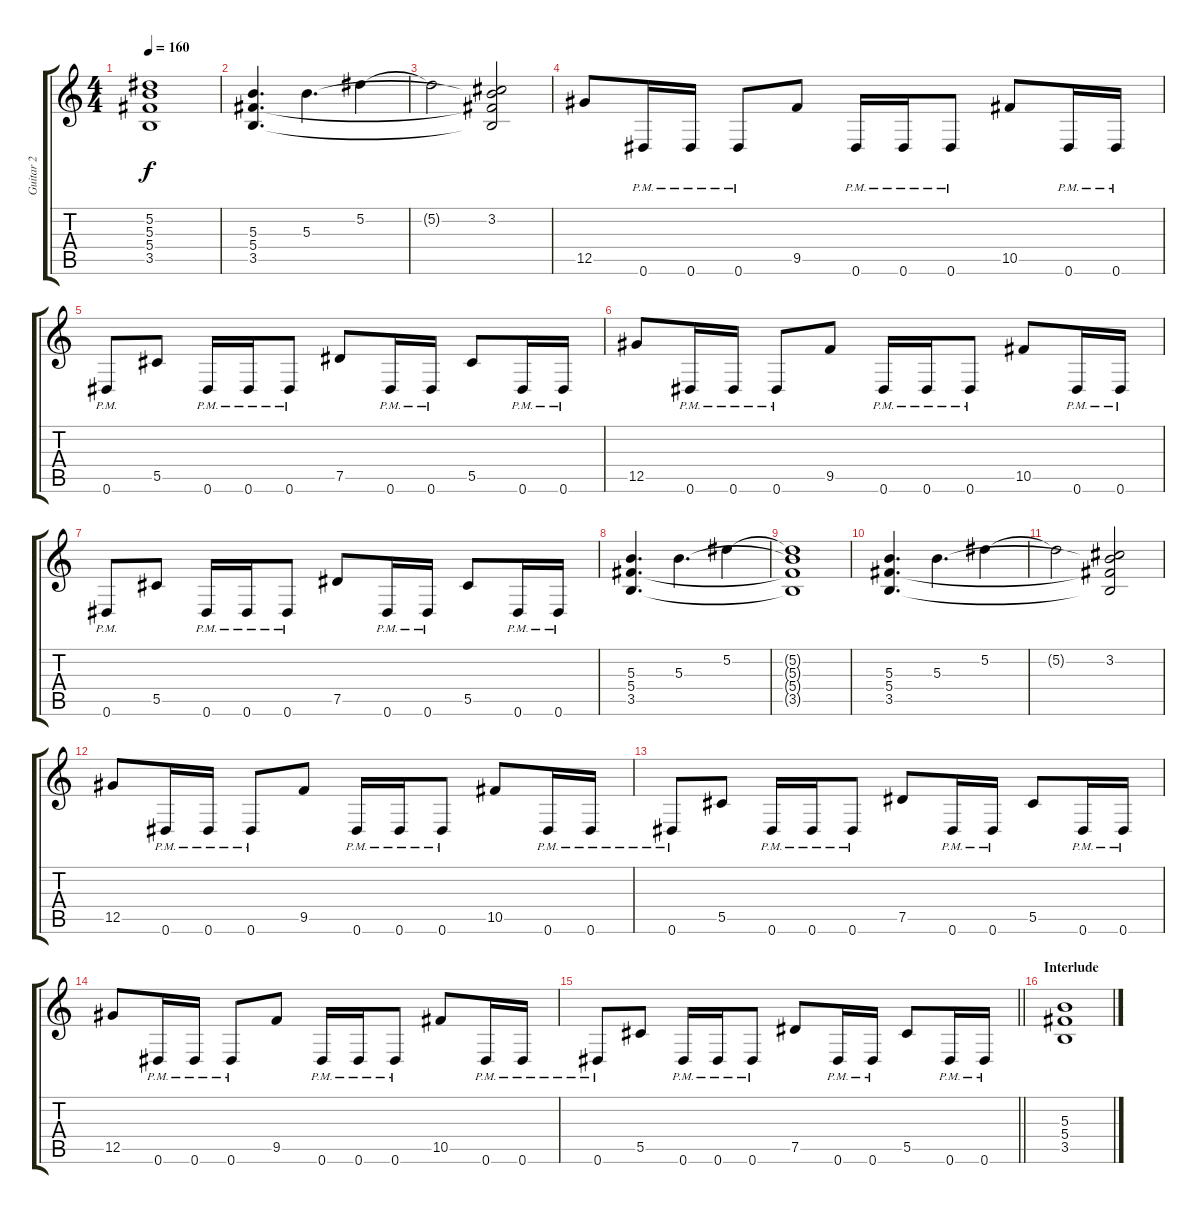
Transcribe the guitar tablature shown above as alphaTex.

\track ("Guitar 2" "Guitar 2") {instrument distortionguitar}
\staff {score tabs}
\tuning (Eb4 Bb3 Gb3 Db3 Ab2 Eb2) {hide}
\ts (4 4)
\tempo 160
\clef g2
\ks c
(5.2{t} 5.3{t} 5.4{t} 3.5{t}).1{dy f} |
(5.3 5.4 3.5).4{d} 5.3.4{d} 5.2.4 |
5.2{t}.2 (3.2 5.3{t} 5.4{t} 3.5{t}).2 |
12.5.8 0.6{pm}.16 0.6{pm}.16 0.6{pm}.8 9.5.8 0.6{pm}.16 0.6{pm}.16 0.6{pm}.8 10.5.8 0.6{pm}.16 0.6{pm}.16 |
0.6{pm}.8 5.5.8 0.6{pm}.16 0.6{pm}.16 0.6{pm}.8 7.5.8 0.6{pm}.16 0.6{pm}.16 5.5.8 0.6{pm}.16 0.6{pm}.16 |
12.5.8 0.6{pm}.16 0.6{pm}.16 0.6{pm}.8 9.5.8 0.6{pm}.16 0.6{pm}.16 0.6{pm}.8 10.5.8 0.6{pm}.16 0.6{pm}.16 |
0.6{pm}.8 5.5.8 0.6{pm}.16 0.6{pm}.16 0.6{pm}.8 7.5.8 0.6{pm}.16 0.6{pm}.16 5.5.8 0.6{pm}.16 0.6{pm}.16 |
(5.3 5.4 3.5).4{d} 5.3.4{d} 5.2.4 |
(5.2{t} 5.3{t} 5.4{t} 3.5{t}).1 |
(5.3 5.4 3.5).4{d} 5.3.4{d} 5.2.4 |
5.2{t}.2 (3.2 5.3{t} 5.4{t} 3.5{t}).2 |
12.5.8 0.6{pm}.16 0.6{pm}.16 0.6{pm}.8 9.5.8 0.6{pm}.16 0.6{pm}.16 0.6{pm}.8 10.5.8 0.6{pm}.16 0.6{pm}.16 |
0.6{pm}.8 5.5.8 0.6{pm}.16 0.6{pm}.16 0.6{pm}.8 7.5.8 0.6{pm}.16 0.6{pm}.16 5.5.8 0.6{pm}.16 0.6{pm}.16 |
12.5.8 0.6{pm}.16 0.6{pm}.16 0.6{pm}.8 9.5.8 0.6{pm}.16 0.6{pm}.16 0.6{pm}.8 10.5.8 0.6{pm}.16 0.6{pm}.16 |
\barLineRight lightlight
0.6{pm}.8 5.5.8 0.6{pm}.16 0.6{pm}.16 0.6{pm}.8 7.5.8 0.6{pm}.16 0.6{pm}.16 5.5.8 0.6{pm}.16 0.6{pm}.16 |
\section ("" "Interlude")
(5.3 5.4 3.5).1
